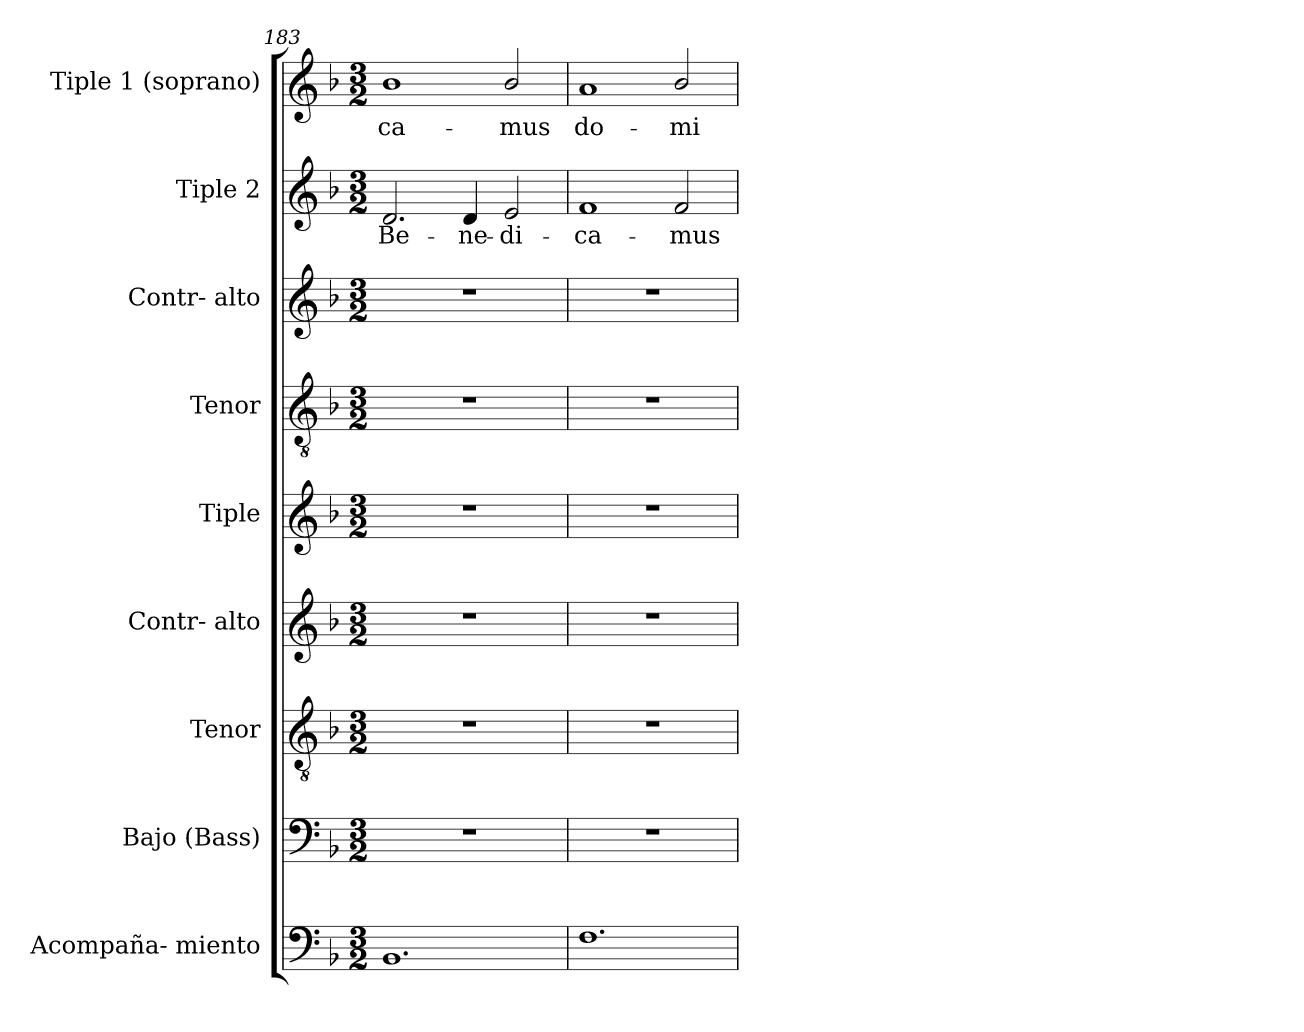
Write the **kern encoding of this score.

**kern	**kern	**kern	**kern	**kern	**kern	**kern	**kern	**text	**kern	**text
*part9	*part8	*part7	*part6	*part5	*part4	*part3	*part2	*part2	*part1	*part1
*staff9	*staff8	*staff7	*staff6	*staff5	*staff4	*staff3	*staff2	*staff2	*staff1	*staff1
*I"Acompaña- miento	*I"Bajo (Bass)	*I"Tenor	*I"Contr- alto	*I"Tiple	*I"Tenor	*I"Contr- alto	*I"Tiple 2	*	*I"Tiple 1 (soprano)	*
*	*I'B.	*I'T.	*I'A.	*	*I'T.	*I'A.	*	*	*I'S.	*
*clefF4	*clefF4	*clefGv2	*clefG2	*clefG2	*clefGv2	*clefG2	*clefG2	*	*clefG2	*
*	*	*ITrd7c12	*	*	*ITrd7c12	*	*	*	*	*
*k[b-]	*k[b-]	*k[b-]	*k[b-]	*k[b-]	*k[b-]	*k[b-]	*k[b-]	*	*k[b-]	*
*F:	*F:	*F:	*F:	*F:	*F:	*F:	*F:	*	*F:	*
*M3/2	*M3/2	*M3/2	*M3/2	*M3/2	*M3/2	*M3/2	*M3/2	*	*M3/2	*
=183	=183	=183	=183	=183	=183	=183	=183	=183	=183	=183
!	!LO:N:vis=1	!LO:N:vis=1	!LO:N:vis=1	!LO:N:vis=1	!LO:N:vis=1	!LO:N:vis=1	!	!	!	!
!	!	!	!	!	!	!	!	!LO:LY:b:color=#000000	!	!
!	!	!	!	!	!	!	!	!	!	!LO:LY:b:color=#000000
1.BB-i	1.r	1.r	1.r	1.r	1.r	1.r	2.di/	Be-	1b-i	-ca-
!	!	!	!	!	!	!	!	!LO:LY:b:color=#000000	!	!
.	.	.	.	.	.	.	4di/	-ne-	.	.
!	!	!	!	!	!	!	!	!LO:LY:b:color=#000000	!	!
!	!	!	!	!	!	!	!	!	!	!LO:LY:b:color=#000000
.	.	.	.	.	.	.	2ei/	-di-	2b-i/	-mus
=184	=184	=184	=184	=184	=184	=184	=184	=184	=184	=184
!	!LO:N:vis=1	!LO:N:vis=1	!LO:N:vis=1	!LO:N:vis=1	!LO:N:vis=1	!LO:N:vis=1	!	!	!	!
!	!	!	!	!	!	!	!	!LO:LY:b:color=#000000	!	!
!	!	!	!	!	!	!	!	!	!	!LO:LY:b:color=#000000
1.Fi	1.r	1.r	1.r	1.r	1.r	1.r	1fi	-ca-	1ai	do-
!	!	!	!	!	!	!	!	!LO:LY:b:color=#000000	!	!
!	!	!	!	!	!	!	!	!	!	!LO:LY:b:color=#000000
.	.	.	.	.	.	.	2fi/	-mus	2b-i/	-mi-
=	=	=	=	=	=	=	=	=	=	=
*-	*-	*-	*-	*-	*-	*-	*-	*-	*-	*-
